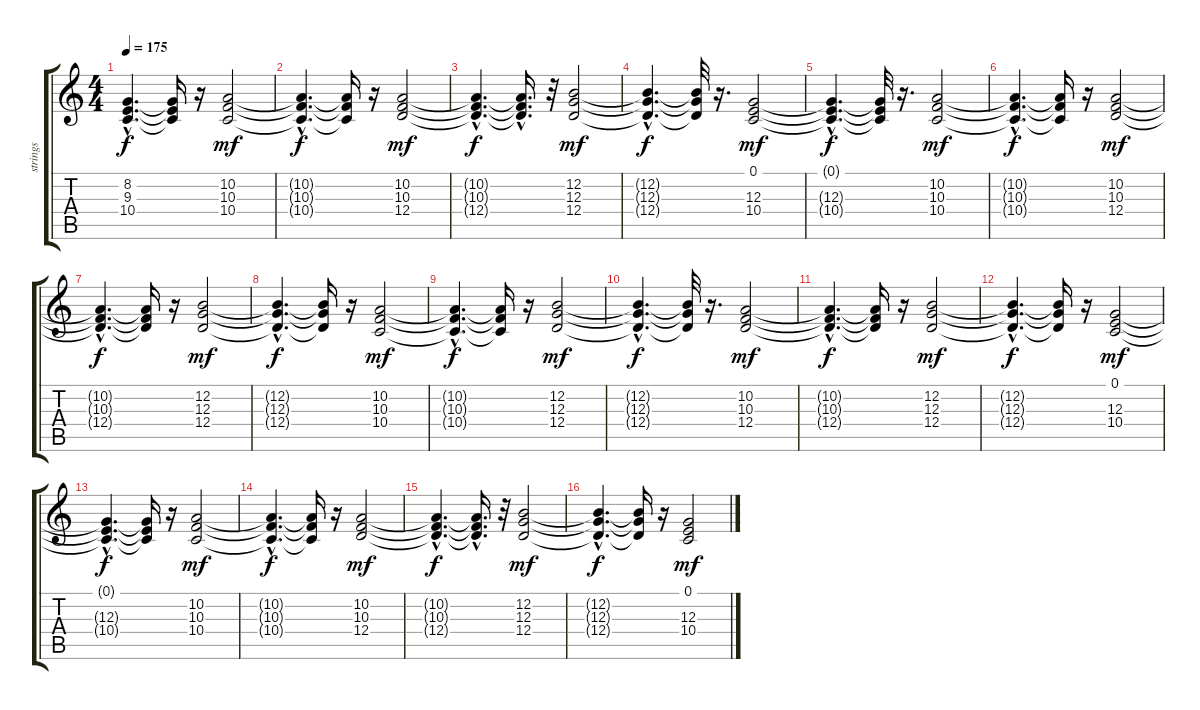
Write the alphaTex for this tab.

\track ("strings" "strings") {instrument synthstrings1}
\staff {score tabs}
\tuning (E4 B3 G3 D3 A2 E2) {hide}
\ts (4 4)
\tempo 175
\clef g2
\ks c
(8.2{hac t} 9.3{hac t} 10.4{hac t}).4{d dy f} (8.2{t} 9.3{t} 10.4{t}).16 r.16 (10.2 10.3 10.4).2{dy mf} |
(10.2{hac t} 10.3{hac t} 10.4{hac t}).4{d dy f} (10.2{t} 10.3{t} 10.4{t}).16 r.16 (10.2 10.3 12.4).2{dy mf} |
(10.2{hac t} 10.3{hac t} 12.4{hac t}).4{d dy f} (10.2{hac t} 10.3{hac t} 12.4{t}).16{d} r.32 (12.2 12.3 12.4).2{dy mf} |
(12.2{hac t} 12.3{hac t} 12.4{hac t}).4{d dy f} (12.2{t} 12.3{t} 12.4{t}).32 r.16{d} (0.1 12.3 10.4).2{dy mf} |
(0.1{hac t} 12.3{hac t} 10.4{hac t}).4{d dy f} (0.1{t} 12.3{t} 10.4{t}).32 r.16{d} (10.2 10.3 10.4).2{dy mf} |
(10.2{hac t} 10.3{hac t} 10.4{hac t}).4{d dy f} (10.2{t} 10.3{t} 10.4{t}).16 r.16 (10.2 10.3 12.4).2{dy mf} |
(10.2{hac t} 10.3{hac t} 12.4{hac t}).4{d dy f} (10.2{t} 10.3{t} 12.4{t}).16 r.16 (12.2 12.3 12.4).2{dy mf} |
(12.2{hac t} 12.3{hac t} 12.4{hac t}).4{d dy f} (12.2{t} 12.3{t} 12.4{t}).16 r.16 (10.2 10.3 10.4).2{dy mf} |
(10.2{hac t} 10.3{hac t} 10.4{hac t}).4{d dy f} (10.2{t} 10.3{t} 10.4{t}).16 r.16 (12.2 12.3 12.4).2{dy mf} |
(12.2{hac t} 12.3{hac t} 12.4{hac t}).4{d dy f} (12.2{t} 12.3{t} 12.4{t}).32 r.16{d} (10.2 10.3 12.4).2{dy mf} |
(10.2{hac t} 10.3{hac t} 12.4{hac t}).4{d dy f} (10.2{t} 10.3{t} 12.4{t}).16 r.16 (12.2 12.3 12.4).2{dy mf} |
(12.2{hac t} 12.3{hac t} 12.4{hac t}).4{d dy f} (12.2{t} 12.3{t} 12.4{t}).16 r.16 (0.1 12.3 10.4).2{dy mf} |
(0.1{hac t} 12.3{hac t} 10.4{hac t}).4{d dy f} (0.1{t} 12.3{t} 10.4{t}).16 r.16 (10.2 10.3 10.4).2{dy mf} |
(10.2{hac t} 10.3{hac t} 10.4{hac t}).4{d dy f} (10.2{t} 10.3{t} 10.4{t}).16 r.16 (10.2 10.3 12.4).2{dy mf} |
(10.2{hac t} 10.3{hac t} 12.4{hac t}).4{d dy f} (10.2{t} 10.3{hac t} 12.4{t}).16{d} r.32 (12.2 12.3 12.4).2{dy mf} |
(12.2{hac t} 12.3{hac t} 12.4{hac t}).4{d dy f} (12.2{t} 12.3{t} 12.4{t}).16 r.16 (0.1 12.3 10.4).2{dy mf}
